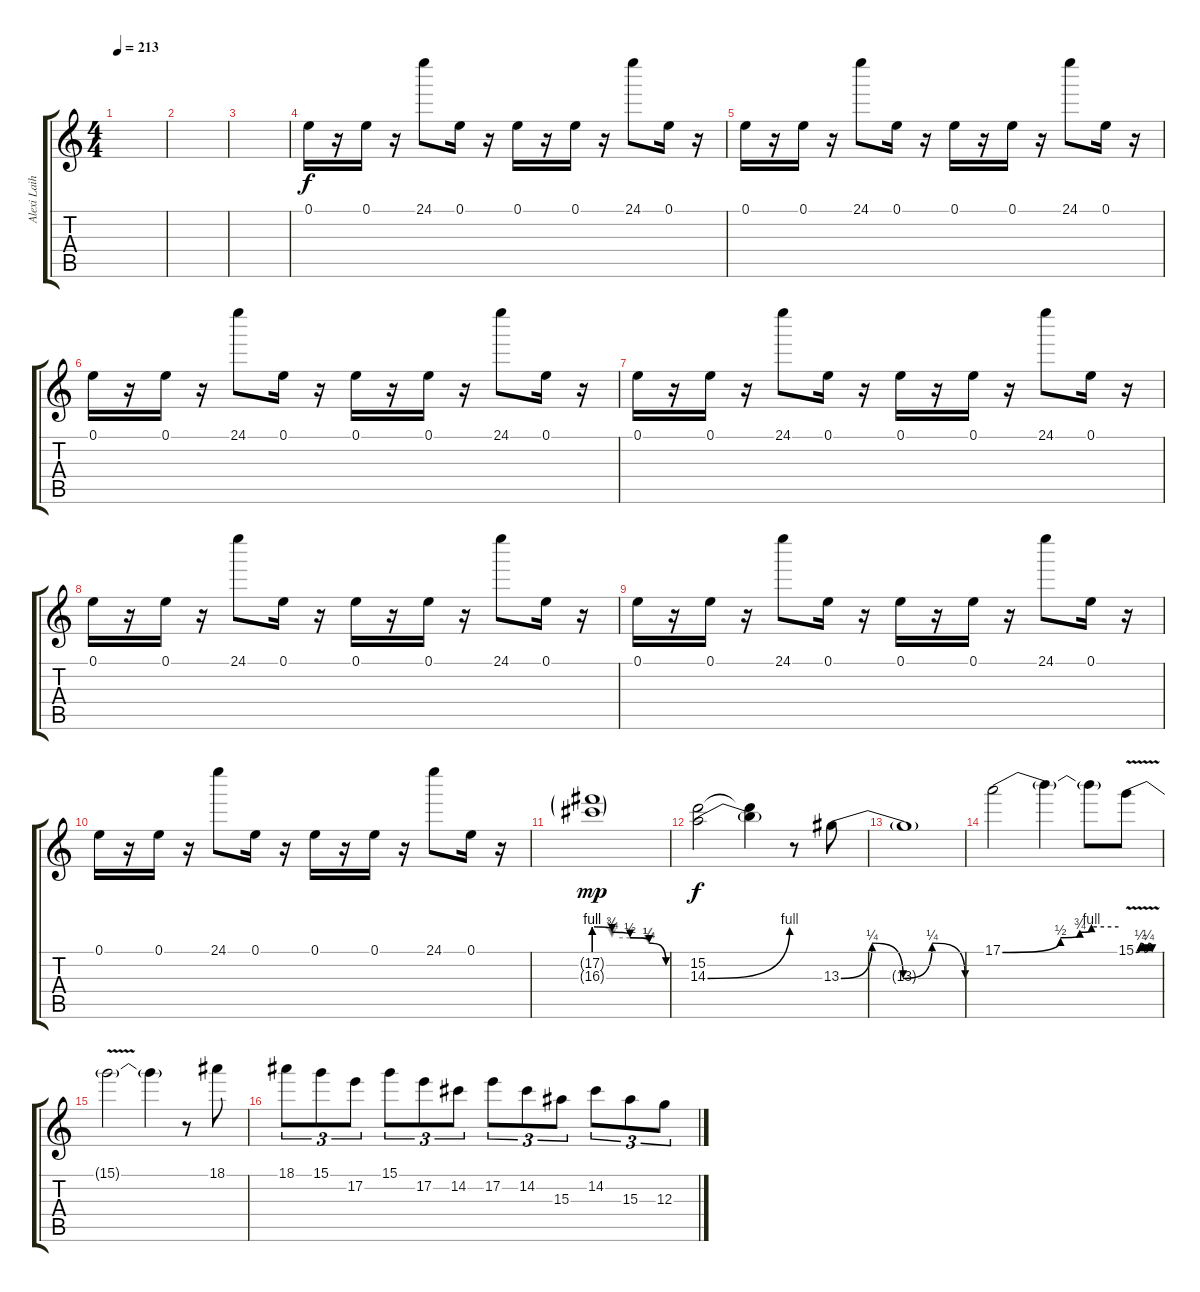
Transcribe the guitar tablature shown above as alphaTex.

\track ("Alexi Laiho(solo)" "Alexi Laih") {instrument distortionguitar}
\staff {score tabs}
\tuning (E4 B3 G3 D3 A2 E2) {hide}
\ts (4 4)
\tempo 213
\clef g2
\ks c
|
|
|
0.1.16 r.16 0.1.16 r.16 24.1.8 0.1.16 r.16 0.1.16 r.16 0.1.16 r.16 24.1.8 0.1.16 r.16 |
0.1.16 r.16 0.1.16 r.16 24.1.8 0.1.16 r.16 0.1.16 r.16 0.1.16 r.16 24.1.8 0.1.16 r.16 |
0.1.16 r.16 0.1.16 r.16 24.1.8 0.1.16 r.16 0.1.16 r.16 0.1.16 r.16 24.1.8 0.1.16 r.16 |
0.1.16 r.16 0.1.16 r.16 24.1.8 0.1.16 r.16 0.1.16 r.16 0.1.16 r.16 24.1.8 0.1.16 r.16 |
0.1.16 r.16 0.1.16 r.16 24.1.8 0.1.16 r.16 0.1.16 r.16 0.1.16 r.16 24.1.8 0.1.16 r.16 |
0.1.16 r.16 0.1.16 r.16 24.1.8 0.1.16 r.16 0.1.16 r.16 0.1.16 r.16 24.1.8 0.1.16 r.16 |
0.1.16 r.16 0.1.16 r.16 24.1.8 0.1.16 r.16 0.1.16 r.16 0.1.16 r.16 24.1.8 0.1.16 r.16 |
(17.2{be (custom 0 4 15 3 30 2 46 1 60 0) g} 16.3{be (custom 0 4 15 2 30 2 45 1 60 0) g}).1{dy mp} |
(15.2 14.3{be (bend 0 0 60 4)}).2{dy f} (15.2{t} 14.3{t}).4 r.8 13.3{be (custom 0 0 15 1 30 0 44 1 60 0)}.8 |
13.3{t}.1 |
17.1{be (custom 0 0 30 2 40 3 46 4 60 4)}.2 17.1{t}.4 17.1{t}.8 15.1{be (custom 0 0 12 1 23 0 33 1 43 0 60 0) v}.8 |
15.1{t}.2 15.1{t}.4 r.8 18.1.8 |
18.1.8{tu (3 2)} 15.1.8{tu (3 2)} 17.2.8{tu (3 2)} 15.1.8{tu (3 2)} 17.2.8{tu (3 2)} 14.2.8{tu (3 2)} 17.2.8{tu (3 2)} 14.2.8{tu (3 2)} 15.3.8{tu (3 2)} 14.2.8{tu (3 2)} 15.3.8{tu (3 2)} 12.3.8{tu (3 2)}
